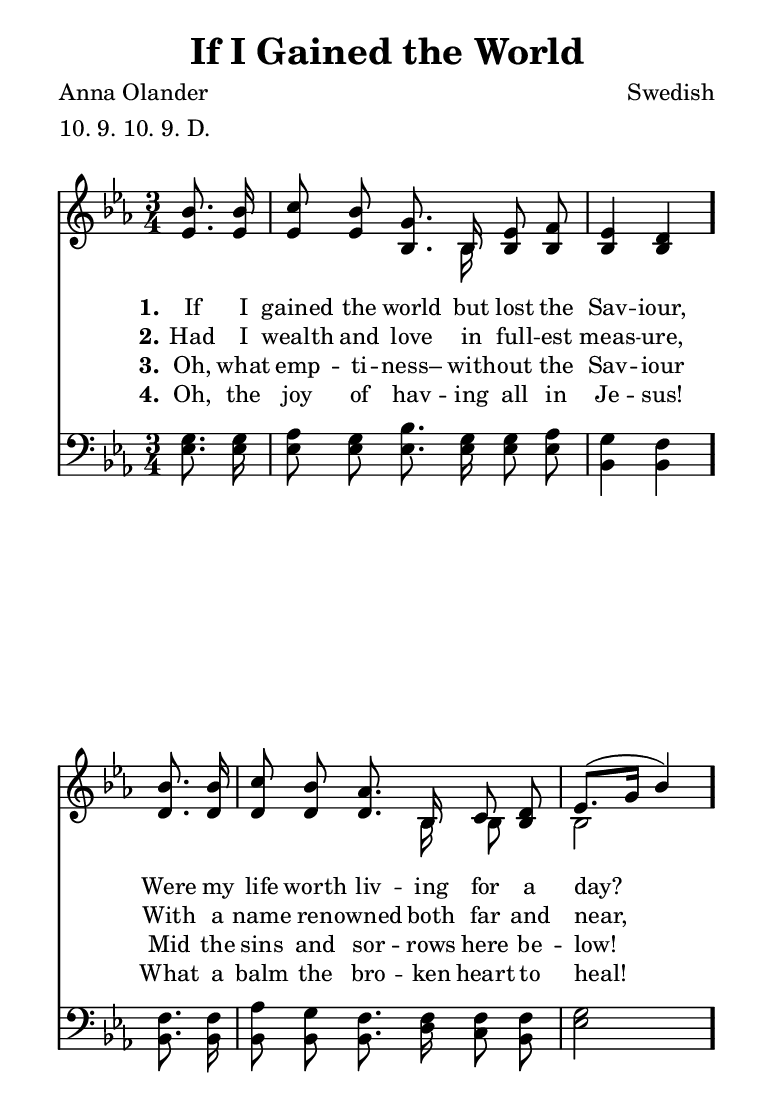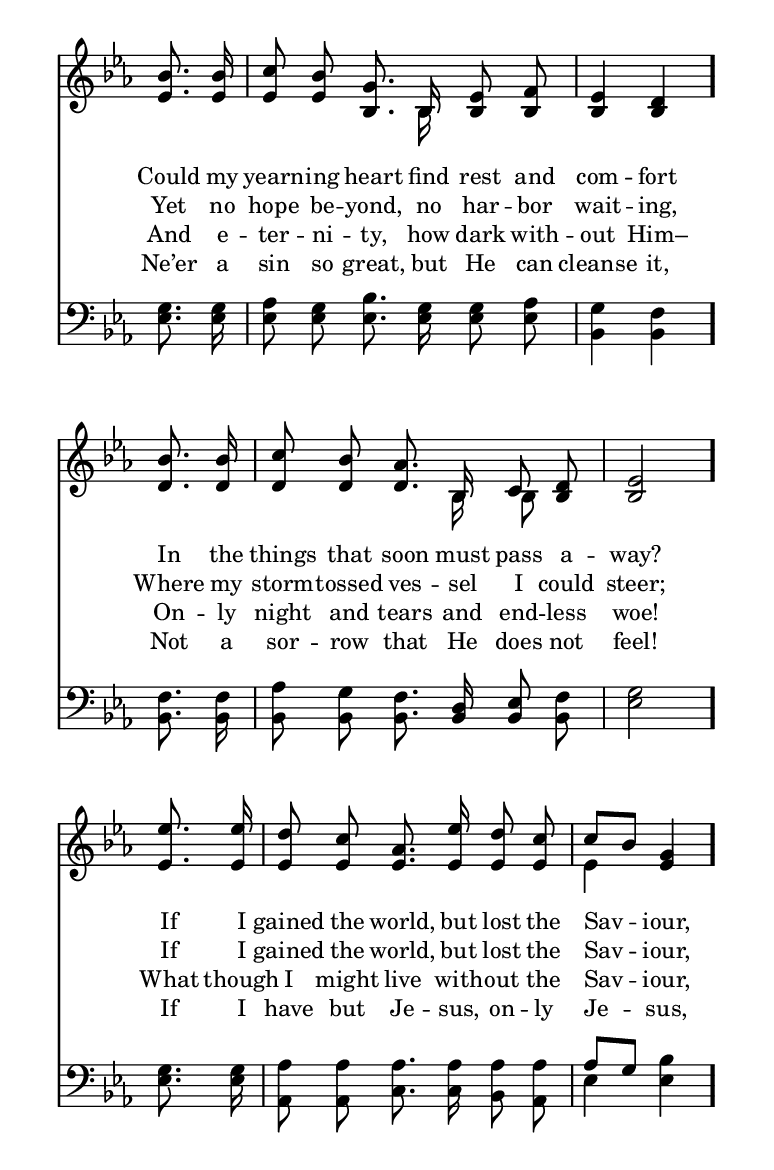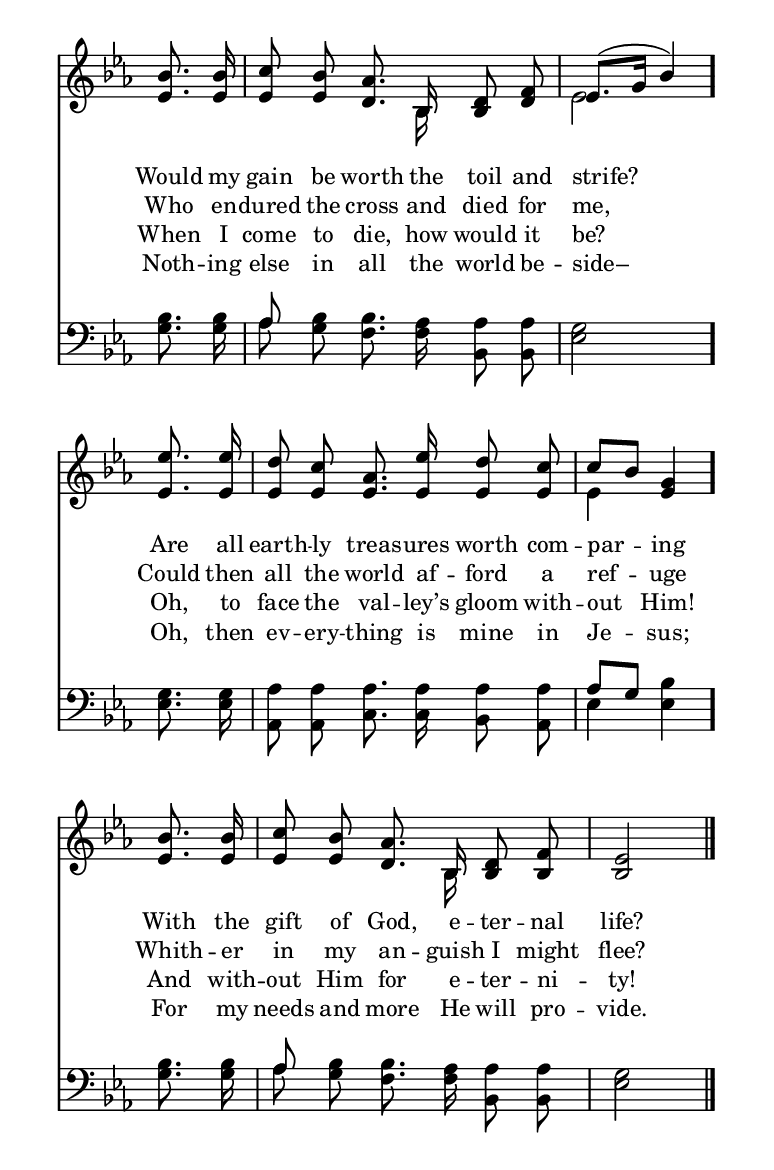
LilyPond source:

\include "common/global.ily"
\paper {
  \include "common/paper.ily"
  ragged-last-bottom = ##t
  page-count = #(cond (is-eogsized 2) (#t #f))
  system-count = #(cond (is-eogsized 6) (#t #f))
}

\header{
  %gospel
  hymnnumber = "96"
  title = "If I Gained the World"
  tunename = ""
  meter = "10. 9. 10. 9. D."
  poet = "Anna Olander"
  composer = "Swedish"
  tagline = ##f
}

% for fermata in MIDI
ta = { \tempo 4=70 }
tb = { \tempo 4=35 }

patternAA = { c8. c16 | c8 c8 c8. c16 c8 c8 | c4 c4 }
patternAB = { c8. c16 | c8 c8 c8. c16 c8 c8 | c8.([ c16] c4) }
patternAC = { c8. c16 | c8 c8 c8. c16 c8 c8 | c2}
patternAD = { c8. c16 | c8 c8 c8. c16 c8 c8 | c8[ c8] c4 }

global = {
  \include "common/overrides.ily"
  \override Staff.TimeSignature.style = #'numbered
  \time 3/4
  \override Score.MetronomeMark.transparent = ##t % hide all fermata changes too
  \ta
  \key ees \major
  \partial 4
  \autoBeamOff
}

notesSoprano = {
\global
\relative c'' {

  \changePitch \patternAA { bes bes | c bes g bes, ees f | ees d }
  \changePitch \patternAB { bes' bes | c bes aes bes, c d | ees g bes }
  \changePitch \patternAA { bes bes | c bes g bes, ees f | ees d }
  \changePitch \patternAC { bes' bes | c bes aes bes, c d | ees }

  \changePitch \patternAD { ees' ees | d c aes ees' d c | c bes g }
  \changePitch \patternAB { bes bes | c bes aes bes, d f | ees g bes }
  \changePitch \patternAD { ees ees | d c aes ees' d c | c bes g }
  \changePitch \patternAC { bes bes | c bes aes bes, d f | ees }

  \bar "|."

}
}

notesAlto = {
\global
\relative e' {

  \changePitch \patternAA { ees ees | ees ees bes bes bes bes | bes bes }
  \changePitch \patternAC { d d | d d d bes bes bes | bes }
  \changePitch \patternAA { ees ees | ees ees bes bes bes bes | bes bes }
  \changePitch \patternAC { d d | d d d bes bes bes | bes }

  \changePitch \patternAA { ees ees | ees ees ees ees ees ees | ees ees }
  \changePitch \patternAC { ees ees | ees ees d bes bes d | ees }
  \changePitch \patternAA { ees ees | ees ees ees ees ees ees | ees ees }
  \changePitch \patternAC { ees ees | ees ees d bes bes bes | bes }

}
}

notesTenor = {
\global
\relative a {

  \changePitch \patternAA { g g | aes g bes g g aes | g f }
  \changePitch \patternAC { f f | aes g f f f f | g }
  \changePitch \patternAA { g g | aes g bes g g aes | g f }
  \changePitch \patternAC { f f | aes g f d ees f | g }

  \changePitch \patternAD { g g | aes aes aes aes aes aes | aes g bes }
  \changePitch \patternAC { bes bes | aes bes bes aes aes aes | g }
  \changePitch \patternAD { g g | aes aes aes aes aes aes | aes g bes }
  \changePitch \patternAC { bes bes | aes bes bes aes aes aes | g }

}
}

notesBass = {
\global
\relative f {

  \changePitch \patternAA { ees ees | ees ees ees ees ees ees | bes bes }
  \changePitch \patternAC { bes bes bes bes bes d c bes  | ees }
  \changePitch \patternAA { ees ees | ees ees ees ees ees ees | bes bes }
  \changePitch \patternAC { bes bes | bes bes bes bes bes bes | ees }

  \changePitch \patternAA { ees ees | aes, aes c c bes aes | ees' ees }
  \changePitch \patternAC { g g | aes g f f bes, bes | ees }
  \changePitch \patternAA { ees ees | aes, aes c c bes aes | ees' ees }
  \changePitch \patternAC { g g | aes g f f bes, bes | ees }

}
}

wordsA = \lyricmode {
\set stanza = "1."

If I gained the world but lost the Sav -- iour, \bar "."
Were my life worth liv -- ing for a day? \bar "."
Could my yearn -- ing heart find rest and com -- fort \bar "."
In the things that soon must pass a -- way? \bar "."
If I gained the world, but lost the Sav -- iour, \bar "."
Would my gain be worth the toil and strife? \bar "."
Are all earth -- ly treas -- ures worth com -- par -- ing \bar "."
With the gift of God, e -- ter -- nal life? \bar "."

}

wordsB = \lyricmode {
\set stanza = "2."

Had I wealth and love in full -- est meas -- ure,
With a name ren -- owned both far and near,
Yet no hope be -- yond, no har -- bor wait -- ing,
Where my storm -- tossed ves -- sel I could steer;
If I gained the world, but lost the Sav -- iour,
Who en -- dured the cross and died for me,
Could then all the world af -- ford a ref -- uge
Whith -- er in my an -- guish I might flee?

}

wordsC = \lyricmode {
\set stanza = "3."

Oh, what emp -- ti -- ness– with -- out the Sav -- iour
Mid the sins and sor -- rows here be -- low!
And e -- ter -- ni -- ty, how dark with -- out Him–
On -- ly night and tears and end -- less woe!
What though I might live with -- out the Sav -- iour,
When I come to die, how would it be?
Oh, to face the val -- ley’s gloom with -- out Him!
And with -- out Him for e -- ter -- ni -- ty!

}

wordsD = \lyricmode {
\set stanza = "4."

Oh, the joy of hav -- ing all in Je -- sus!
What a balm the bro -- ken heart to heal!
Ne’er a sin so great, but He can cleanse it,
Not a sor -- row that He does not feel!
If I have but Je -- sus, on -- ly Je -- sus,
Noth -- ing else in all the world be -- side–
Oh, then ev -- ery -- thing is mine in Je -- sus;
For my needs and more He will pro -- vide.

}

\score {
  \context ChoirStaff <<
    \context Staff = upper <<
      \set Staff.autoBeaming = ##f
      \set ChoirStaff.systemStartDelimiter = #'SystemStartBar
      \set ChoirStaff.printPartCombineTexts = ##f
      \partcombine #'(2 . 9) \notesSoprano \notesAlto
      \context NullVoice = sopranos { \voiceOne << \notesSoprano >> }
      \context NullVoice = altos { \voiceTwo << \notesAlto >> }
      \context Lyrics = one   \lyricsto sopranos \wordsA
      \context Lyrics = two   \lyricsto sopranos \wordsB
      \context Lyrics = three \lyricsto sopranos \wordsC
      \context Lyrics = four  \lyricsto sopranos \wordsD
    >>
    \context Staff = men <<
      \set Staff.autoBeaming = ##f
      \clef bass
      \set ChoirStaff.printPartCombineTexts = ##f
      \partcombine #'(2 . 9) \notesTenor \notesBass
      \context NullVoice = tenors { \voiceOne << \notesTenor >> }
      \context NullVoice = basses { \voiceTwo << \notesBass >> }
    >>
  >>
  \layout {
    \include "common/layout.ily"
  }
  \midi{
    \include "common/midi.ily"
  }
}

\version "2.19.49"  % necessary for upgrading to future LilyPond versions.

% vi:set et ts=2 sw=2 ai nocindent syntax=lilypond:
